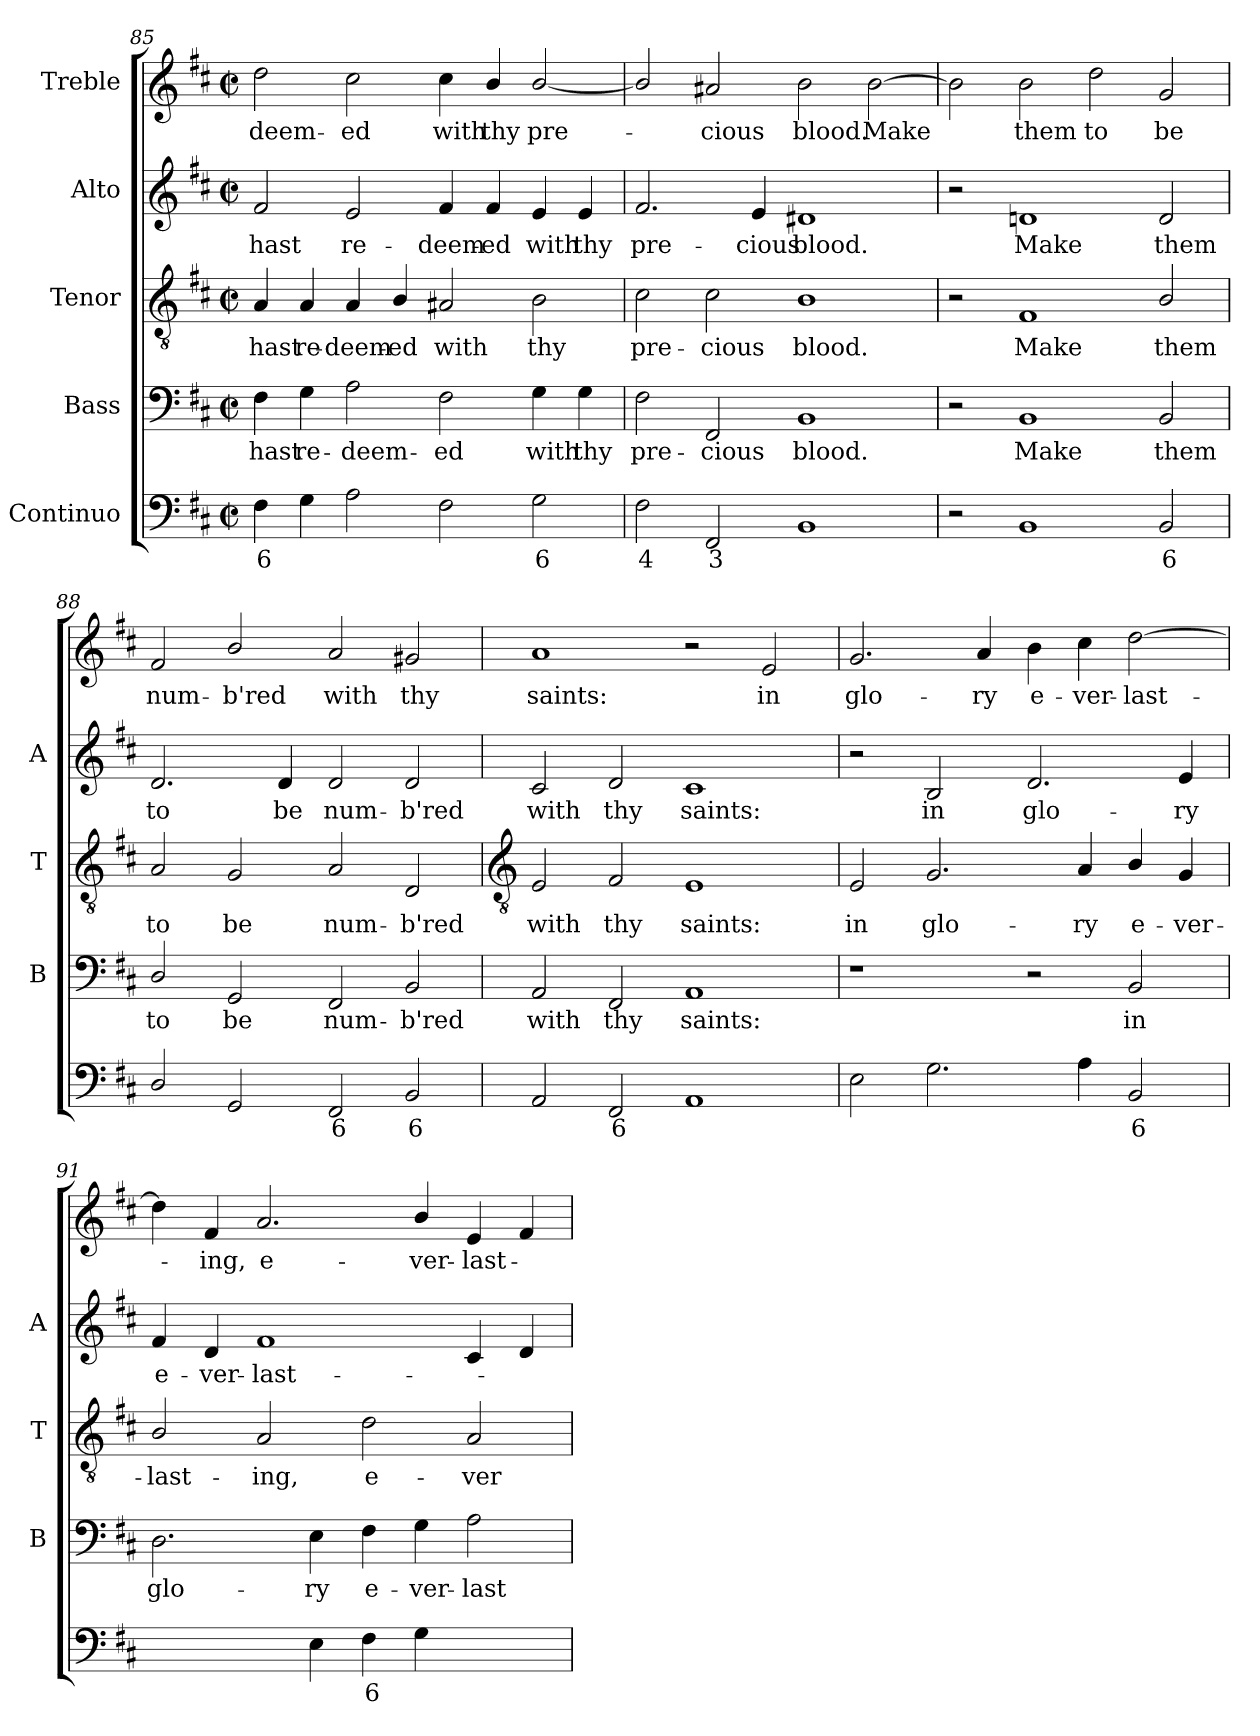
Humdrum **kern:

**kern	**text	**text	**kern	**text	**kern	**text	**kern	**text	**kern	**text
*part5	*part5	*part5	*part4	*part4	*part3	*part3	*part2	*part2	*part1	*part1
*staff5	*staff5	*staff5	*staff4	*staff4	*staff3	*staff3	*staff2	*staff2	*staff1	*staff1
*I"Continuo	*	*	*I"Bass	*	*I"Tenor	*	*I"Alto	*	*I"Treble	*
*	*	*	*I'B	*	*I'T	*	*I'A	*	*	*
!!LO:LB:g=z
*clefF4	*	*	*clefF4	*	*clefGv2	*	*clefG2	*	*clefG2	*
*k[f#c#]	*	*	*k[f#c#]	*	*k[f#c#]	*	*k[f#c#]	*	*k[f#c#]	*
*D:	*	*	*D:	*	*D:	*	*D:	*	*D:	*
*M4/2	*	*	*M4/2	*	*M4/2	*	*M4/2	*	*M4/2	*
*met(c|)	*	*	*met(c|)	*	*met(c|)	*	*met(c|)	*	*met(c|)	*
=85	=85	=85	=85	=85	=85	=85	=85	=85	=85	=85
!	!LO:LY:b	!	!	!LO:LY:b	!	!LO:LY:b	!	!LO:LY:b	!	!LO:LY:b
4F#	6	.	4F#	hast	4A	hast	2f#	hast	2dd	-deem-
!	!	!	!	!LO:LY:b	!	!LO:LY:b	!	!	!	!
4G	.	.	4G	re-	4A	re-	.	.	.	.
!	!	!	!	!LO:LY:b	!	!LO:LY:b	!	!LO:LY:b	!	!LO:LY:b
2A	.	.	2A	-deem-	4A	-deem-	2e	re-	2cc#	-ed
!	!	!	!	!	!	!LO:LY:b	!	!	!	!
.	.	.	.	.	4B/	-ed	.	.	.	.
!	!	!	!	!LO:LY:b	!	!LO:LY:b	!	!LO:LY:b	!	!LO:LY:b
2F#	.	.	2F#	-ed	2A#X	with	4f#	-deem-	4cc#	with
!	!	!	!	!	!	!	!	!LO:LY:b	!	!LO:LY:b
.	.	.	.	.	.	.	4f#	-ed	4b/	thy
!	!LO:LY:b	!	!	!LO:LY:b	!	!LO:LY:b	!	!LO:LY:b	!	!LO:LY:b
2G	6	.	4G	with	2B	thy	4e	with	[2b/	pre-
!	!	!	!	!LO:LY:b	!	!	!	!LO:LY:b	!	!
.	.	.	4G	thy	.	.	4e	thy	.	.
=86	=86	=86	=86	=86	=86	=86	=86	=86	=86	=86
!	!LO:LY:b	!	!	!LO:LY:b	!	!LO:LY:b	!	!LO:LY:b	!	!
2F#	4	.	2F#	pre-	2c#	pre-	2.f#	pre-	2b/]	.
!	!LO:LY:b	!	!	!LO:LY:b	!	!LO:LY:b	!	!	!	!LO:LY:b
2FF#	3	.	2FF#	-cious	2c#	-cious	.	.	2a#X	cious
!	!	!	!	!	!	!	!	!LO:LY:b	!	!
.	.	.	.	.	.	.	4e	-cious	.	.
!	!	!	!	!LO:LY:b	!	!LO:LY:b	!	!LO:LY:b	!	!LO:LY:b
1BB	.	.	1BB	blood.	1B	blood.	1d#X	blood.	2b\	blood.
!	!	!	!	!	!	!	!	!	!	!LO:LY:b
.	.	.	.	.	.	.	.	.	[2b	Make
=87	=87	=87	=87	=87	=87	=87	=87	=87	=87	=87
2r	.	.	2r	.	2r	.	2r	.	2b]	.
!	!	!	!	!LO:LY:b	!	!LO:LY:b	!	!LO:LY:b	!	!LO:LY:b
1BB	.	.	1BB	Make	1F#	Make	1dn	Make	2b	them
!	!	!	!	!	!	!	!	!	!	!LO:LY:b
.	.	.	.	.	.	.	.	.	2dd	to
!	!LO:LY:b	!	!	!LO:LY:b	!	!LO:LY:b	!	!LO:LY:b	!	!LO:LY:b
2BB	6	.	2BB	them	2B/	them	2d	them	2g	be
=88	=88	=88	=88	=88	=88	=88	=88	=88	=88	=88
!	!	!	!	!LO:LY:b	!	!LO:LY:b	!	!LO:LY:b	!	!LO:LY:b
2D/	.	.	2D/	to	2A	to	2.d	to	2f#	num-
!	!	!	!	!LO:LY:b	!	!LO:LY:b	!	!	!	!LO:LY:b
2GG	.	.	2GG	be	2G	be	.	.	2b/	-b'red
!	!	!	!	!	!	!	!	!LO:LY:b	!	!
.	.	.	.	.	.	.	4d	be	.	.
!	!LO:LY:b	!	!	!LO:LY:b	!	!LO:LY:b	!	!LO:LY:b	!	!LO:LY:b
2FF#	6	.	2FF#	num-	2A	num-	2d	num-	2a	with
!	!LO:LY:b	!	!	!LO:LY:b	!	!LO:LY:b	!	!LO:LY:b	!	!LO:LY:b
2BB	6	.	2BB	-b'red	2D	-b'red	2d	-b'red	2g#X	thy
!!LO:LB:g=z
=89	=89	=89	=89	=89	=89	=89	=89	=89	=89	=89
*	*	*	*	*	*clefGv2	*	*	*	*	*
!	!	!	!	!LO:LY:b	!	!LO:LY:b	!	!LO:LY:b	!	!LO:LY:b
2AA	.	.	2AA	with	2E	with	2c#	with	1a	saints:
!	!LO:LY:b	!	!	!LO:LY:b	!	!LO:LY:b	!	!LO:LY:b	!	!
2FF#	6	.	2FF#	thy	2F#	thy	2d	thy	.	.
!	!	!	!	!LO:LY:b	!	!LO:LY:b	!	!LO:LY:b	!	!
1AA	.	.	1AA	saints:	1E	saints:	1c#	saints:	2r	.
!	!	!	!	!	!	!	!	!	!	!LO:LY:b
.	.	.	.	.	.	.	.	.	2e	in
=90	=90	=90	=90	=90	=90	=90	=90	=90	=90	=90
!	!	!	!	!	!	!LO:LY:b	!	!	!	!LO:LY:b
2E	.	.	1r	.	2E	in	2r	.	2.g	glo-
!	!	!	!	!	!	!LO:LY:b	!	!LO:LY:b	!	!
2.G	.	.	.	.	2.G	glo-	2B	in	.	.
!	!	!	!	!	!	!	!	!	!	!LO:LY:b
.	.	.	.	.	.	.	.	.	4a	-ry
!	!	!	!	!	!	!	!	!LO:LY:b	!	!LO:LY:b
.	.	.	2r	.	.	.	2.d	glo-	4b	e-
!	!	!	!	!	!	!LO:LY:b	!	!	!	!LO:LY:b
4A	.	.	.	.	4A	-ry	.	.	4cc#	-ver-
!	!LO:LY:b	!	!	!LO:LY:b	!	!LO:LY:b	!	!	!	!LO:LY:b
2BB	6	.	2BB	in	4B/	e-	.	.	[2dd	-last-
!	!	!	!	!	!	!LO:LY:b	!	!LO:LY:b	!	!
.	.	.	.	.	4G	-ver-	4e	-ry	.	.
=91	=91	=91	=91	=91	=91	=91	=91	=91	=91	=91
!	!LO:LY:b	!	!	!LO:LY:b	!	!LO:LY:b	!	!LO:LY:b	!	!
[2Dyy	6	.	2.D	glo-	2B/	-last-	4f#	e-	4dd]	.
!	!	!	!	!	!	!	!	!LO:LY:b	!	!LO:LY:b
.	.	.	.	.	.	.	4d	-ver-	4f#	ing,
!	!LO:LY:b	!	!	!	!	!LO:LY:b	!	!LO:LY:b	!	!LO:LY:b
4Dyy]	5	.	.	.	2A	-ing,	1f#	-last-	2.a	e-
!	!	!	!	!LO:LY:b	!	!	!	!	!	!
4E	.	.	4E	-ry	.	.	.	.	.	.
!	!LO:LY:b	!	!	!LO:LY:b	!	!LO:LY:b	!	!	!	!
4F#	6	.	4F#	e-	2d	e-	.	.	.	.
!	!	!	!	!LO:LY:b	!	!	!	!	!	!LO:LY:b
4G	.	.	4G	-ver-	.	.	.	.	4b/	-ver-
!	!LO:LY:b	!LO:LY:b	!	!LO:LY:b	!	!LO:LY:b	!	!	!	!LO:LY:b
[4Ayy	5	3	2A	-last-	2A	-ver-	4c#	.	4e	-last-
!	!LO:LY:b	!LO:LY:b	!	!	!	!	!	!	!	!
4Ayy]	6	4	.	.	.	.	4d	.	4f#	.
=	=	=	=	=	=	=	=	=	=	=
*-	*-	*-	*-	*-	*-	*-	*-	*-	*-	*-
